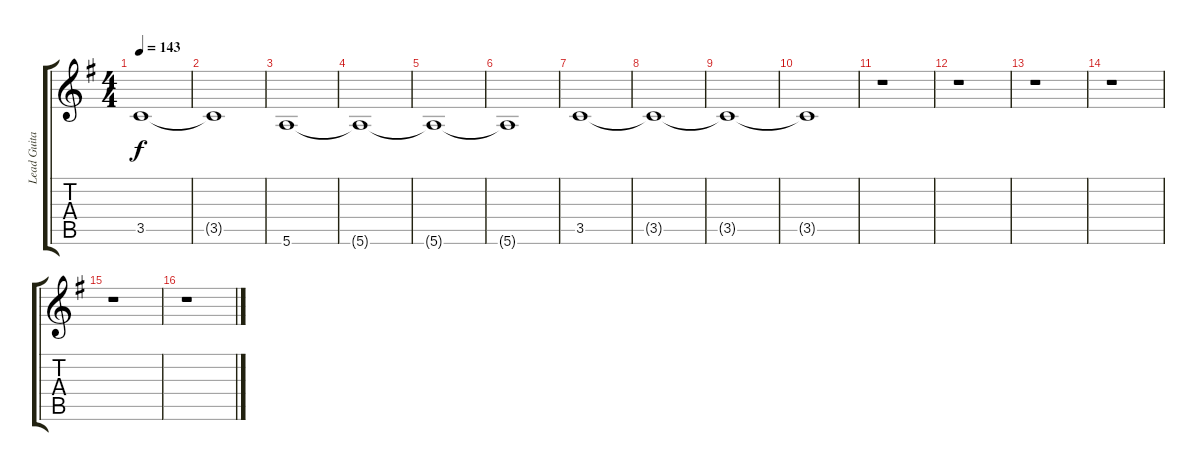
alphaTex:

\track ("Lead Guitar" "Lead Guita") {instrument distortionguitar}
\staff {score tabs}
\tuning (E4 B3 G3 D3 A2 E2) {hide}
\ts (4 4)
\tempo 143
\clef g2
\ks g
3.5{t}.1{dy f} |
3.5{t}.1 |
5.6.1 |
5.6{t}.1 |
5.6{t}.1 |
5.6{t}.1 |
3.5.1 |
3.5{t}.1 |
3.5{t}.1 |
3.5{t}.1 |
r.1 |
r.1 |
r.1 |
r.1 |
r.1 |
r.1
